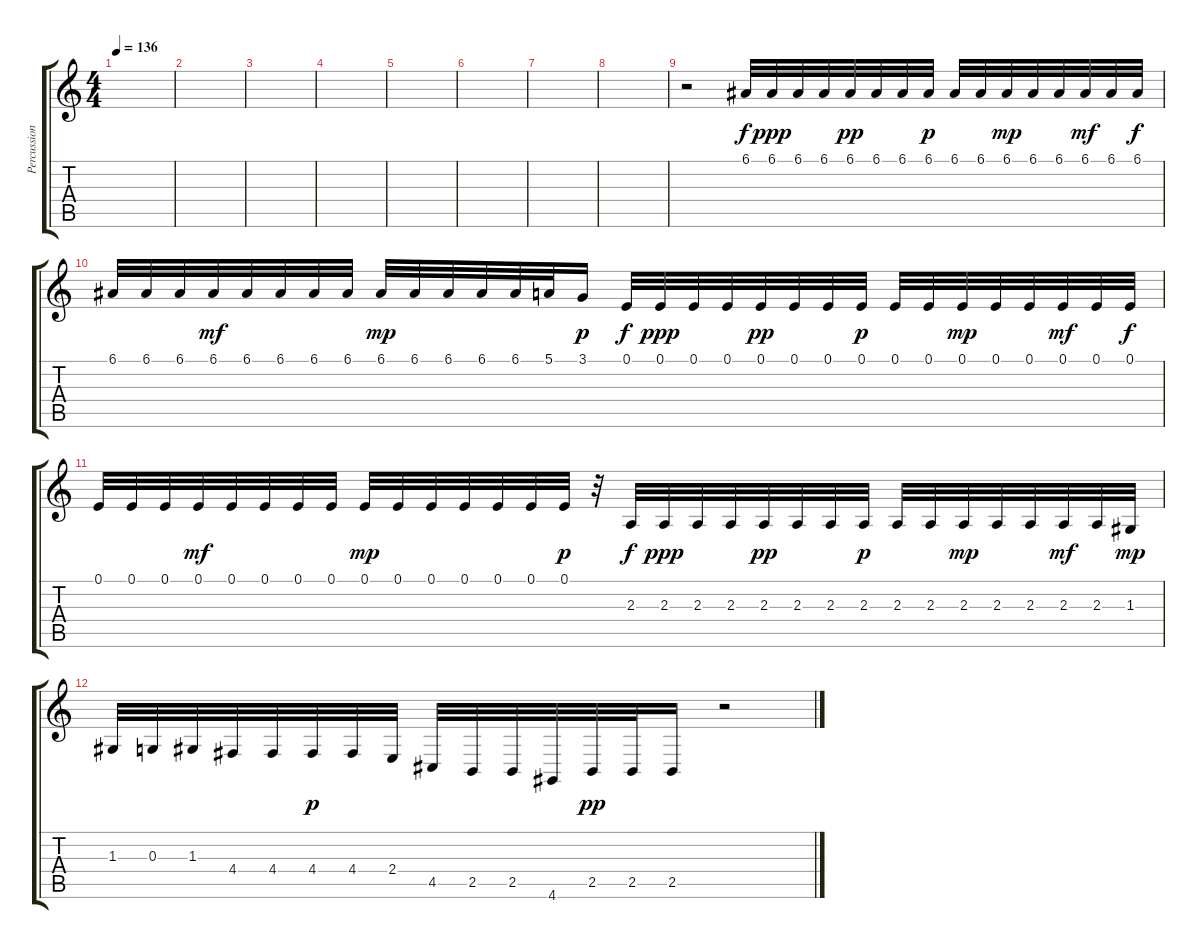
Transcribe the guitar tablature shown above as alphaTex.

\track ("Percussion I" "Percussion") {instrument woodblock}
\staff {score tabs}
\tuning (E4 B3 G3 D3 A2 E2) {hide}
\ts (4 4)
\tempo 136
\clef g2
\ks c
|
|
|
|
|
|
|
|
r.2 6.1.32{dy f} 6.1.32{dy ppp} 6.1.32 6.1.32 6.1.32{dy pp} 6.1.32 6.1.32 6.1.32{dy p} 6.1.32 6.1.32 6.1.32{dy mp} 6.1.32 6.1.32 6.1.32{dy mf} 6.1.32 6.1.32{dy f} |
6.1.32 6.1.32 6.1.32 6.1.32{dy mf} 6.1.32 6.1.32 6.1.32 6.1.32 6.1.32{dy mp} 6.1.32 6.1.32 6.1.32 6.1.32 5.1.32 3.1.16{dy p} 0.1.32{dy f} 0.1.32{dy ppp} 0.1.32 0.1.32 0.1.32{dy pp} 0.1.32 0.1.32 0.1.32{dy p} 0.1.32 0.1.32 0.1.32{dy mp} 0.1.32 0.1.32 0.1.32{dy mf} 0.1.32 0.1.32{dy f} |
0.1.32 0.1.32 0.1.32 0.1.32{dy mf} 0.1.32 0.1.32 0.1.32 0.1.32 0.1.32{dy mp} 0.1.32 0.1.32 0.1.32 0.1.32 0.1.32 0.1.32{dy p} r.32 2.3.32{dy f} 2.3.32{dy ppp} 2.3.32 2.3.32 2.3.32{dy pp} 2.3.32 2.3.32 2.3.32{dy p} 2.3.32 2.3.32 2.3.32{dy mp} 2.3.32 2.3.32 2.3.32{dy mf} 2.3.32 1.3.32{dy mp} |
1.3.32 0.3.32 1.3.32 4.4.32 4.4.32 4.4.32{dy p} 4.4.32 2.4.32 4.5.32 2.5.32 2.5.32 4.6.32 2.5.32{dy pp} 2.5.32 2.5.16 r.2
